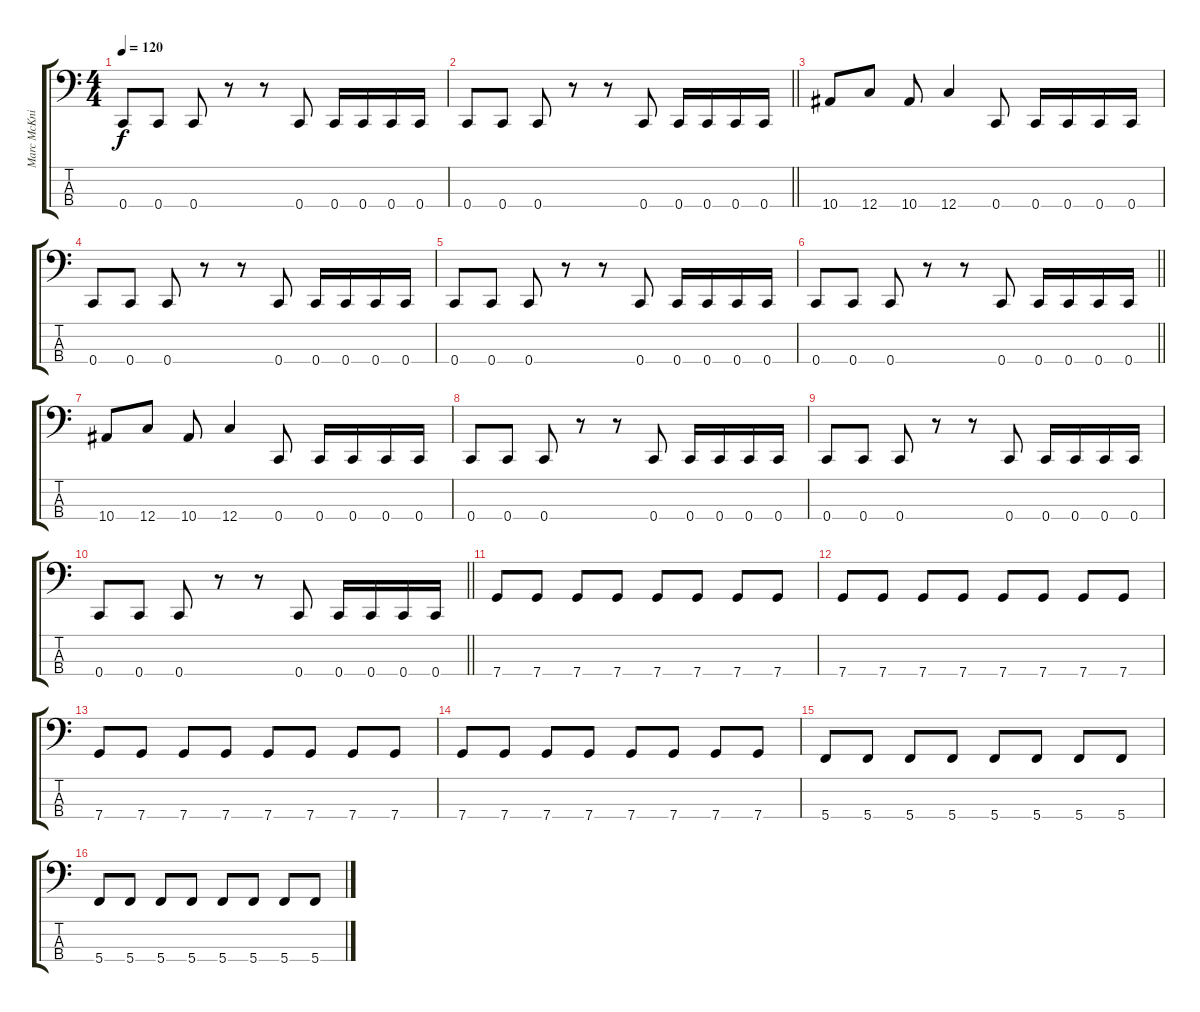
\track ("Marc McKnight" "Marc McKni") {instrument electricbasspick}
\staff {score tabs}
\tuning (F2 C2 G1 C1) {hide}
\ts (4 4)
\tempo 120
\clef f4
\ks c
0.4.8{dy f} 0.4.8 0.4.8 r.8 r.8 0.4.8 0.4.16 0.4.16 0.4.16 0.4.16 |
\barLineRight lightlight
0.4.8 0.4.8 0.4.8 r.8 r.8 0.4.8 0.4.16 0.4.16 0.4.16 0.4.16 |
10.4.8 12.4.8 10.4.8 12.4.4 0.4.8 0.4.16 0.4.16 0.4.16 0.4.16 |
0.4.8 0.4.8 0.4.8 r.8 r.8 0.4.8 0.4.16 0.4.16 0.4.16 0.4.16 |
0.4.8 0.4.8 0.4.8 r.8 r.8 0.4.8 0.4.16 0.4.16 0.4.16 0.4.16 |
\barLineRight lightlight
0.4.8 0.4.8 0.4.8 r.8 r.8 0.4.8 0.4.16 0.4.16 0.4.16 0.4.16 |
10.4.8 12.4.8 10.4.8 12.4.4 0.4.8 0.4.16 0.4.16 0.4.16 0.4.16 |
0.4.8 0.4.8 0.4.8 r.8 r.8 0.4.8 0.4.16 0.4.16 0.4.16 0.4.16 |
0.4.8 0.4.8 0.4.8 r.8 r.8 0.4.8 0.4.16 0.4.16 0.4.16 0.4.16 |
\barLineRight lightlight
0.4.8 0.4.8 0.4.8 r.8 r.8 0.4.8 0.4.16 0.4.16 0.4.16 0.4.16 |
7.4.8 7.4.8 7.4.8 7.4.8 7.4.8 7.4.8 7.4.8 7.4.8 |
7.4.8 7.4.8 7.4.8 7.4.8 7.4.8 7.4.8 7.4.8 7.4.8 |
7.4.8 7.4.8 7.4.8 7.4.8 7.4.8 7.4.8 7.4.8 7.4.8 |
7.4.8 7.4.8 7.4.8 7.4.8 7.4.8 7.4.8 7.4.8 7.4.8 |
5.4.8 5.4.8 5.4.8 5.4.8 5.4.8 5.4.8 5.4.8 5.4.8 |
5.4.8 5.4.8 5.4.8 5.4.8 5.4.8 5.4.8 5.4.8 5.4.8
